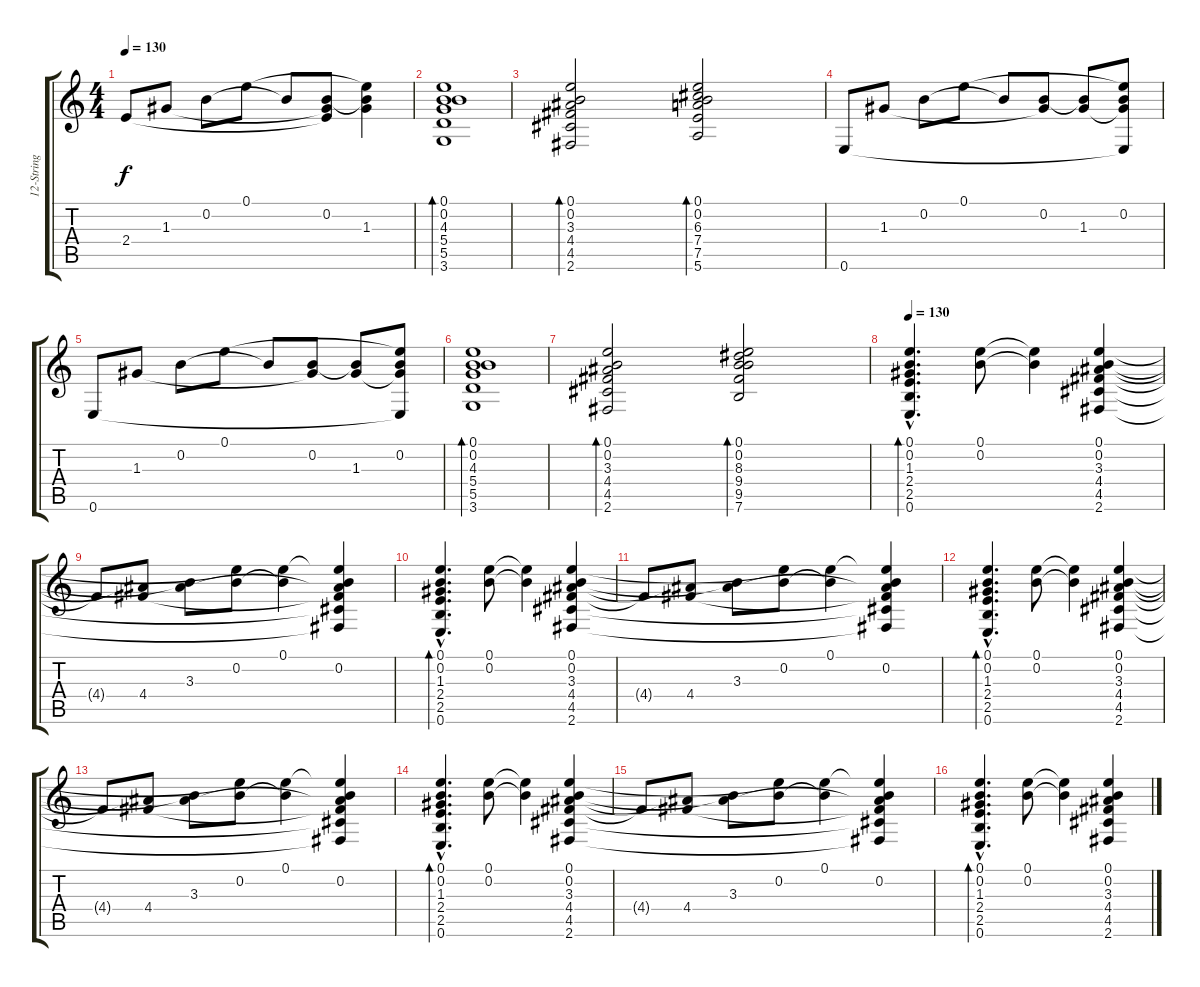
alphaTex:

\track ("12-String Electric" "12-String ") {instrument distortionguitar}
\staff {score tabs}
\tuning (E4 B3 G3 D3 A2 E2) {hide}
\ts (4 4)
\tempo 130
\clef g2
\ks c
2.4.8{dy f} 1.3.8 0.2.8 0.1.8 0.2{t}.8 (0.2 1.3{t} 2.4{t}).8 (0.1{t} 0.2{t} 1.3).4 |
(0.1 0.2 4.3 5.4 5.5 3.6).1{bd 120} |
(0.1 0.2 3.3 4.4 4.5 2.6).2{bd 120} (0.1 0.2 6.3 7.4 7.5 5.6).2{bd 120} |
0.6.8 1.3.8 0.2.8 0.1.8 0.2{t}.8 (0.2 1.3{t}).8 (0.2{t} 1.3).8 (0.1{t} 0.2 1.3{t} 0.6{t}).8 |
0.6.8 1.3.8 0.2.8 0.1.8 0.2{t}.8 (0.2 1.3{t}).8 (0.2{t} 1.3).8 (0.1{t} 0.2 1.3{t} 0.6{t}).8 |
(0.1 0.2 4.3 5.4 5.5 3.6).1{bd 120} |
(0.1 0.2 3.3 4.4 4.5 2.6).2{bd 120} (0.1 0.2 8.3 9.4 9.5 7.6).2{bd 120} |
\tempo 130
(0.1{hac} 0.2{hac} 1.3{hac} 2.4{hac} 2.5{hac} 0.6{hac}).4{d bd 120} (0.1 0.2).8 (0.1{t} 0.2{t}).4 (0.1 0.2 3.3 4.4 4.5 2.6).4 |
4.4{t}.8 (3.3{t} 4.4).8 (0.2{t} 3.3).8 (0.1{t} 0.2).8 (0.1 0.2{t}).4 (0.1{t} 0.2 3.3{t} 4.4{t} 4.5{t} 2.6{t}).4 |
(0.1{hac} 0.2{hac} 1.3{hac} 2.4{hac} 2.5{hac} 0.6{hac}).4{d bd 120} (0.1 0.2).8 (0.1{t} 0.2{t}).4 (0.1 0.2 3.3 4.4 4.5 2.6).4 |
4.4{t}.8 (3.3{t} 4.4).8 (0.2{t} 3.3).8 (0.1{t} 0.2).8 (0.1 0.2{t}).4 (0.1{t} 0.2 3.3{t} 4.4{t} 4.5{t} 2.6{t}).4 |
(0.1{hac} 0.2{hac} 1.3{hac} 2.4{hac} 2.5{hac} 0.6{hac}).4{d bd 120} (0.1 0.2).8 (0.1{t} 0.2{t}).4 (0.1 0.2 3.3 4.4 4.5 2.6).4 |
4.4{t}.8 (3.3{t} 4.4).8 (0.2{t} 3.3).8 (0.1{t} 0.2).8 (0.1 0.2{t}).4 (0.1{t} 0.2 3.3{t} 4.4{t} 4.5{t} 2.6{t}).4 |
(0.1{hac} 0.2{hac} 1.3{hac} 2.4{hac} 2.5{hac} 0.6{hac}).4{d bd 120} (0.1 0.2).8 (0.1{t} 0.2{t}).4 (0.1 0.2 3.3 4.4 4.5 2.6).4 |
4.4{t}.8 (3.3{t} 4.4).8 (0.2{t} 3.3).8 (0.1{t} 0.2).8 (0.1 0.2{t}).4 (0.1{t} 0.2 3.3{t} 4.4{t} 4.5{t} 2.6{t}).4 |
(0.1{hac} 0.2{hac} 1.3{hac} 2.4{hac} 2.5{hac} 0.6{hac}).4{d bd 120} (0.1 0.2).8 (0.1{t} 0.2{t}).4 (0.1 0.2 3.3 4.4 4.5 2.6).4
